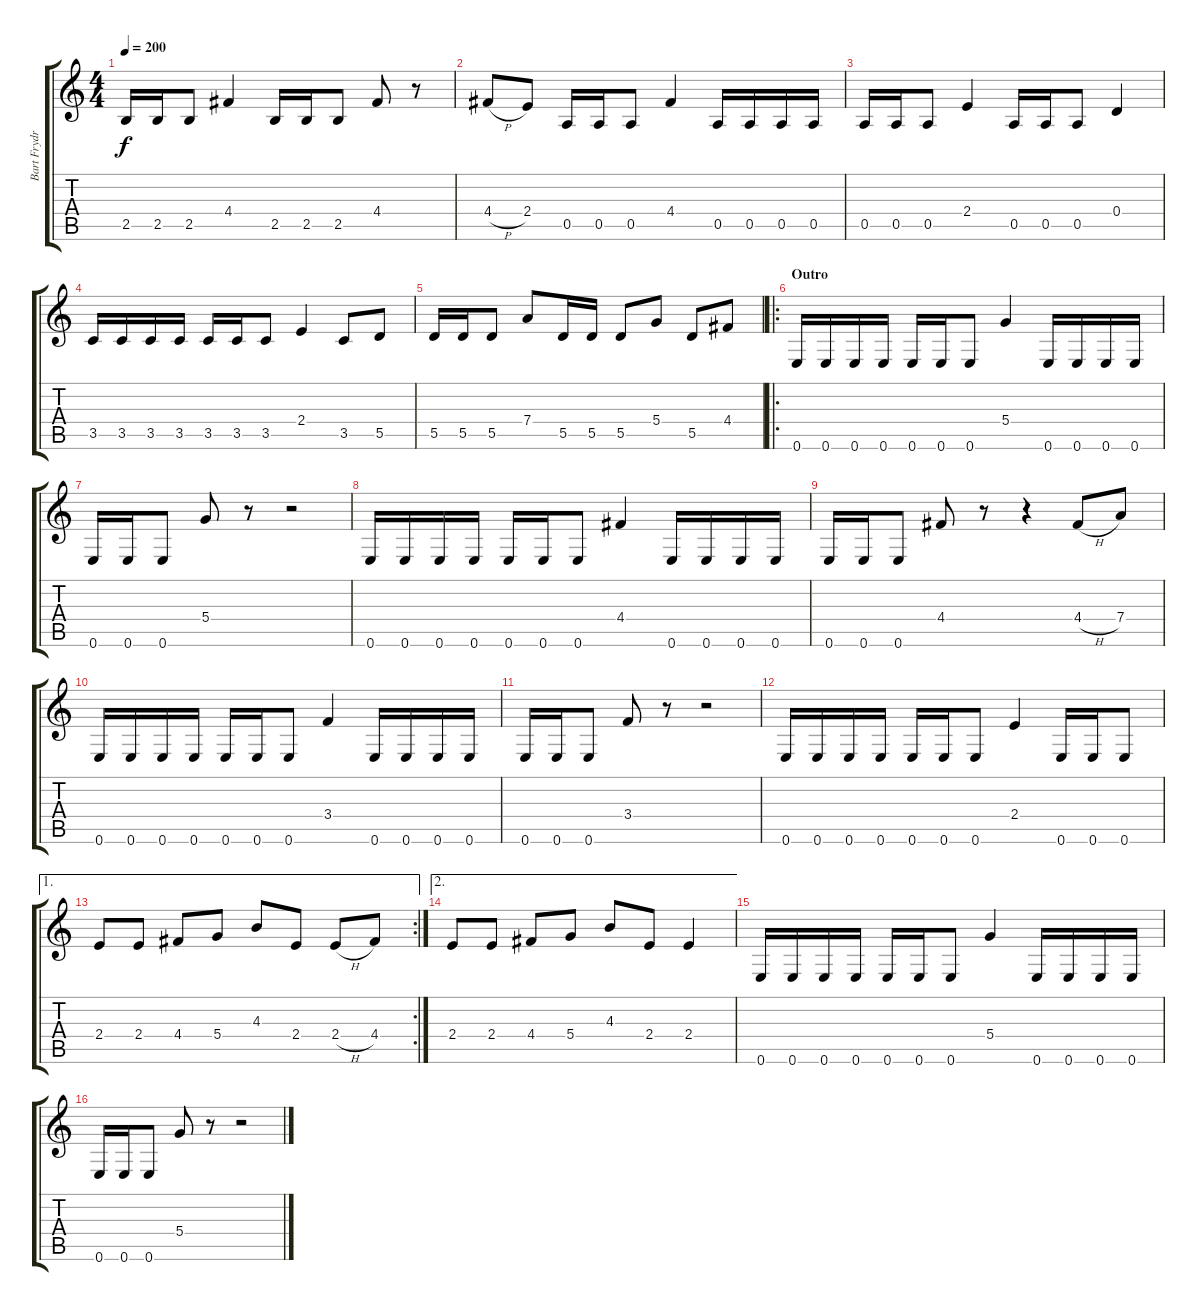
\track ("Bart Frydrychowicz" "Bart Frydr") {instrument distortionguitar}
\staff {score tabs}
\tuning (E4 B3 G3 D3 A2 E2) {hide}
\ts (4 4)
\tempo 200
\clef g2
\ks c
2.5.16{dy f} 2.5.16 2.5.8 4.4.4 2.5.16 2.5.16 2.5.8 4.4.8 r.8 |
4.4{h}.8 2.4.8 0.5.16 0.5.16 0.5.8 4.4.4 0.5.16 0.5.16 0.5.16 0.5.16 |
0.5.16 0.5.16 0.5.8 2.4.4 0.5.16 0.5.16 0.5.8 0.4.4 |
3.5.16 3.5.16 3.5.16 3.5.16 3.5.16 3.5.16 3.5.8 2.4.4 3.5.8 5.5.8 |
5.5.16 5.5.16 5.5.8 7.4.8 5.5.16 5.5.16 5.5.8 5.4.8 5.5.8 4.4.8 |
\ro
\section ("" "Outro")
0.6.16 0.6.16 0.6.16 0.6.16 0.6.16 0.6.16 0.6.8 5.4.4 0.6.16 0.6.16 0.6.16 0.6.16 |
0.6.16 0.6.16 0.6.8 5.4.8 r.8 r.2 |
0.6.16 0.6.16 0.6.16 0.6.16 0.6.16 0.6.16 0.6.8 4.4.4 0.6.16 0.6.16 0.6.16 0.6.16 |
0.6.16 0.6.16 0.6.8 4.4.8 r.8 r.4 4.4{h}.8 7.4.8 |
0.6.16 0.6.16 0.6.16 0.6.16 0.6.16 0.6.16 0.6.8 3.4.4 0.6.16 0.6.16 0.6.16 0.6.16 |
0.6.16 0.6.16 0.6.8 3.4.8 r.8 r.2 |
0.6.16 0.6.16 0.6.16 0.6.16 0.6.16 0.6.16 0.6.8 2.4.4 0.6.16 0.6.16 0.6.8 |
\ae 1
\rc 2
2.4.8 2.4.8 4.4.8 5.4.8 4.3.8 2.4.8 2.4{h}.8 4.4.8 |
\ae 2
2.4.8 2.4.8 4.4.8 5.4.8 4.3.8 2.4.8 2.4.4 |
0.6.16 0.6.16 0.6.16 0.6.16 0.6.16 0.6.16 0.6.8 5.4.4 0.6.16 0.6.16 0.6.16 0.6.16 |
0.6.16 0.6.16 0.6.8 5.4.8 r.8 r.2
